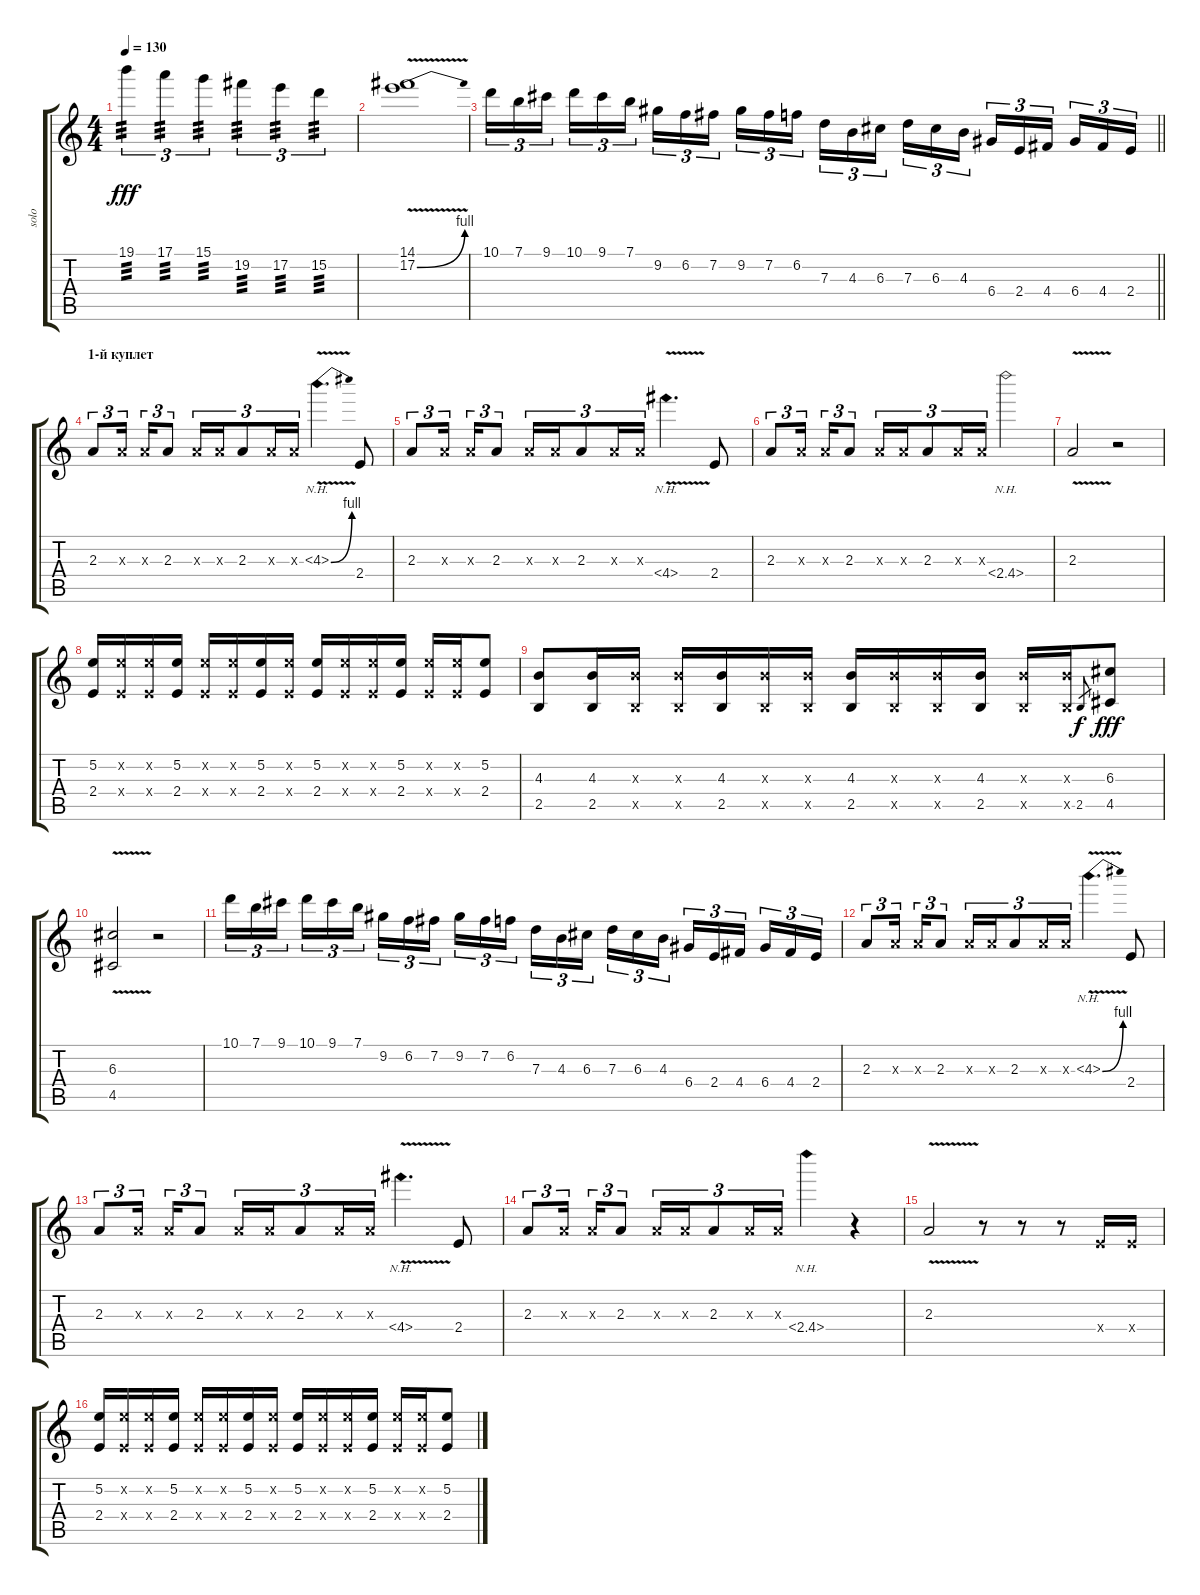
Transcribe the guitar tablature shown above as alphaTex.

\track ("solo" "solo") {solo instrument overdrivenguitar}
\staff {score tabs}
\tuning (E4 B3 G3 D3 A2 E2) {hide}
\ts (4 4)
\tempo 130
\clef g2
\ks c
19.1.4{tu (3 2) tp 3 dy fff} 17.1.4{tu (3 2) tp 3} 15.1.4{tu (3 2) tp 3} 19.2.4{tu (3 2) tp 3} 17.2.4{tu (3 2) tp 3} 15.2.4{tu (3 2) tp 3} |
(14.1 17.2{be (bend 0 0 60 4) v}).1 |
\barLineRight lightlight
10.1.16{tu (3 2)} 7.1.16{tu (3 2)} 9.1.16{tu (3 2) beam splitsecondary} 10.1.16{tu (3 2)} 9.1.16{tu (3 2)} 7.1.16{tu (3 2)} 9.2.16{tu (3 2)} 6.2.16{tu (3 2)} 7.2.16{tu (3 2) beam splitsecondary} 9.2.16{tu (3 2)} 7.2.16{tu (3 2)} 6.2.16{tu (3 2)} 7.3.16{tu (3 2)} 4.3.16{tu (3 2)} 6.3.16{tu (3 2) beam splitsecondary} 7.3.16{tu (3 2)} 6.3.16{tu (3 2)} 4.3.16{tu (3 2)} 6.4.16{tu (3 2)} 2.4.16{tu (3 2)} 4.4.16{tu (3 2) beam splitsecondary} 6.4.16{tu (3 2)} 4.4.16{tu (3 2)} 2.4.16{tu (3 2)} |
\section ("" "1-й куплет")
2.3.8{tu (3 2)} 2.3{x}.16{tu (3 2) beam splitsecondary} 2.3{x}.16{tu (3 2)} 2.3.8{tu (3 2)} 2.3{x}.16{tu (3 2)} 2.3{x}.16{tu (3 2)} 2.3.8{tu (3 2)} 2.3{x}.16{tu (3 2)} 2.3{x}.16{tu (3 2)} 4.3{be (bend 0 0 60 4) nh v}.4{d} 2.4.8 |
2.3.8{tu (3 2)} 2.3{x}.16{tu (3 2) beam splitsecondary} 2.3{x}.16{tu (3 2)} 2.3.8{tu (3 2)} 2.3{x}.16{tu (3 2)} 2.3{x}.16{tu (3 2)} 2.3.8{tu (3 2)} 2.3{x}.16{tu (3 2)} 2.3{x}.16{tu (3 2)} 4.4{nh v}.4{d} 2.4.8 |
2.3.8{tu (3 2)} 2.3{x}.16{tu (3 2) beam splitsecondary} 2.3{x}.16{tu (3 2)} 2.3.8{tu (3 2)} 2.3{x}.16{tu (3 2)} 2.3{x}.16{tu (3 2)} 2.3.8{tu (3 2)} 2.3{x}.16{tu (3 2)} 2.3{x}.16{tu (3 2)} 2.4{nh}.2 |
2.3{v}.2 r.2 |
(5.2 2.4).16 (5.2{x} 2.4{x}).16 (5.2{x} 2.4{x}).16 (5.2 2.4).16 (5.2{x} 2.4{x}).16 (5.2{x} 2.4{x}).16 (5.2 2.4).16 (5.2{x} 2.4{x}).16 (5.2 2.4).16 (5.2{x} 2.4{x}).16 (5.2{x} 2.4{x}).16 (5.2 2.4).16 (5.2{x} 2.4{x}).16 (5.2{x} 2.4{x}).16 (5.2 2.4).8 |
(4.3 2.5).8 (4.3 2.5).16 (4.3{x} 2.5{x}).16 (4.3{x} 2.5{x}).16 (4.3 2.5).16 (4.3{x} 2.5{x}).16 (4.3{x} 2.5{x}).16 (4.3 2.5).16 (4.3{x} 2.5{x}).16 (4.3{x} 2.5{x}).16 (4.3 2.5).16 (4.3{x} 2.5{x}).16 (4.3{x} 2.5{x}).16 2.5.8{gr dy f} (6.3 4.5).8{dy fff} |
(6.3{v} 4.5{v}).2 r.2 |
10.1.16{tu (3 2)} 7.1.16{tu (3 2)} 9.1.16{tu (3 2) beam splitsecondary} 10.1.16{tu (3 2)} 9.1.16{tu (3 2)} 7.1.16{tu (3 2)} 9.2.16{tu (3 2)} 6.2.16{tu (3 2)} 7.2.16{tu (3 2) beam splitsecondary} 9.2.16{tu (3 2)} 7.2.16{tu (3 2)} 6.2.16{tu (3 2)} 7.3.16{tu (3 2)} 4.3.16{tu (3 2)} 6.3.16{tu (3 2) beam splitsecondary} 7.3.16{tu (3 2)} 6.3.16{tu (3 2)} 4.3.16{tu (3 2)} 6.4.16{tu (3 2)} 2.4.16{tu (3 2)} 4.4.16{tu (3 2) beam splitsecondary} 6.4.16{tu (3 2)} 4.4.16{tu (3 2)} 2.4.16{tu (3 2)} |
2.3.8{tu (3 2)} 2.3{x}.16{tu (3 2) beam splitsecondary} 2.3{x}.16{tu (3 2)} 2.3.8{tu (3 2)} 2.3{x}.16{tu (3 2)} 2.3{x}.16{tu (3 2)} 2.3.8{tu (3 2)} 2.3{x}.16{tu (3 2)} 2.3{x}.16{tu (3 2)} 4.3{be (bend 0 0 60 4) nh v}.4{d} 2.4.8 |
2.3.8{tu (3 2)} 2.3{x}.16{tu (3 2) beam splitsecondary} 2.3{x}.16{tu (3 2)} 2.3.8{tu (3 2)} 2.3{x}.16{tu (3 2)} 2.3{x}.16{tu (3 2)} 2.3.8{tu (3 2)} 2.3{x}.16{tu (3 2)} 2.3{x}.16{tu (3 2)} 4.4{nh v}.4{d} 2.4.8 |
2.3.8{tu (3 2)} 2.3{x}.16{tu (3 2) beam splitsecondary} 2.3{x}.16{tu (3 2)} 2.3.8{tu (3 2)} 2.3{x}.16{tu (3 2)} 2.3{x}.16{tu (3 2)} 2.3.8{tu (3 2)} 2.3{x}.16{tu (3 2)} 2.3{x}.16{tu (3 2)} 2.4{nh}.4 r.4 |
2.3{v}.2 r.8 r.8 r.8 2.4{x}.16 2.4{x}.16 |
(5.2 2.4).16 (5.2{x} 2.4{x}).16 (5.2{x} 2.4{x}).16 (5.2 2.4).16 (5.2{x} 2.4{x}).16 (5.2{x} 2.4{x}).16 (5.2 2.4).16 (5.2{x} 2.4{x}).16 (5.2 2.4).16 (5.2{x} 2.4{x}).16 (5.2{x} 2.4{x}).16 (5.2 2.4).16 (5.2{x} 2.4{x}).16 (5.2{x} 2.4{x}).16 (5.2 2.4).8
